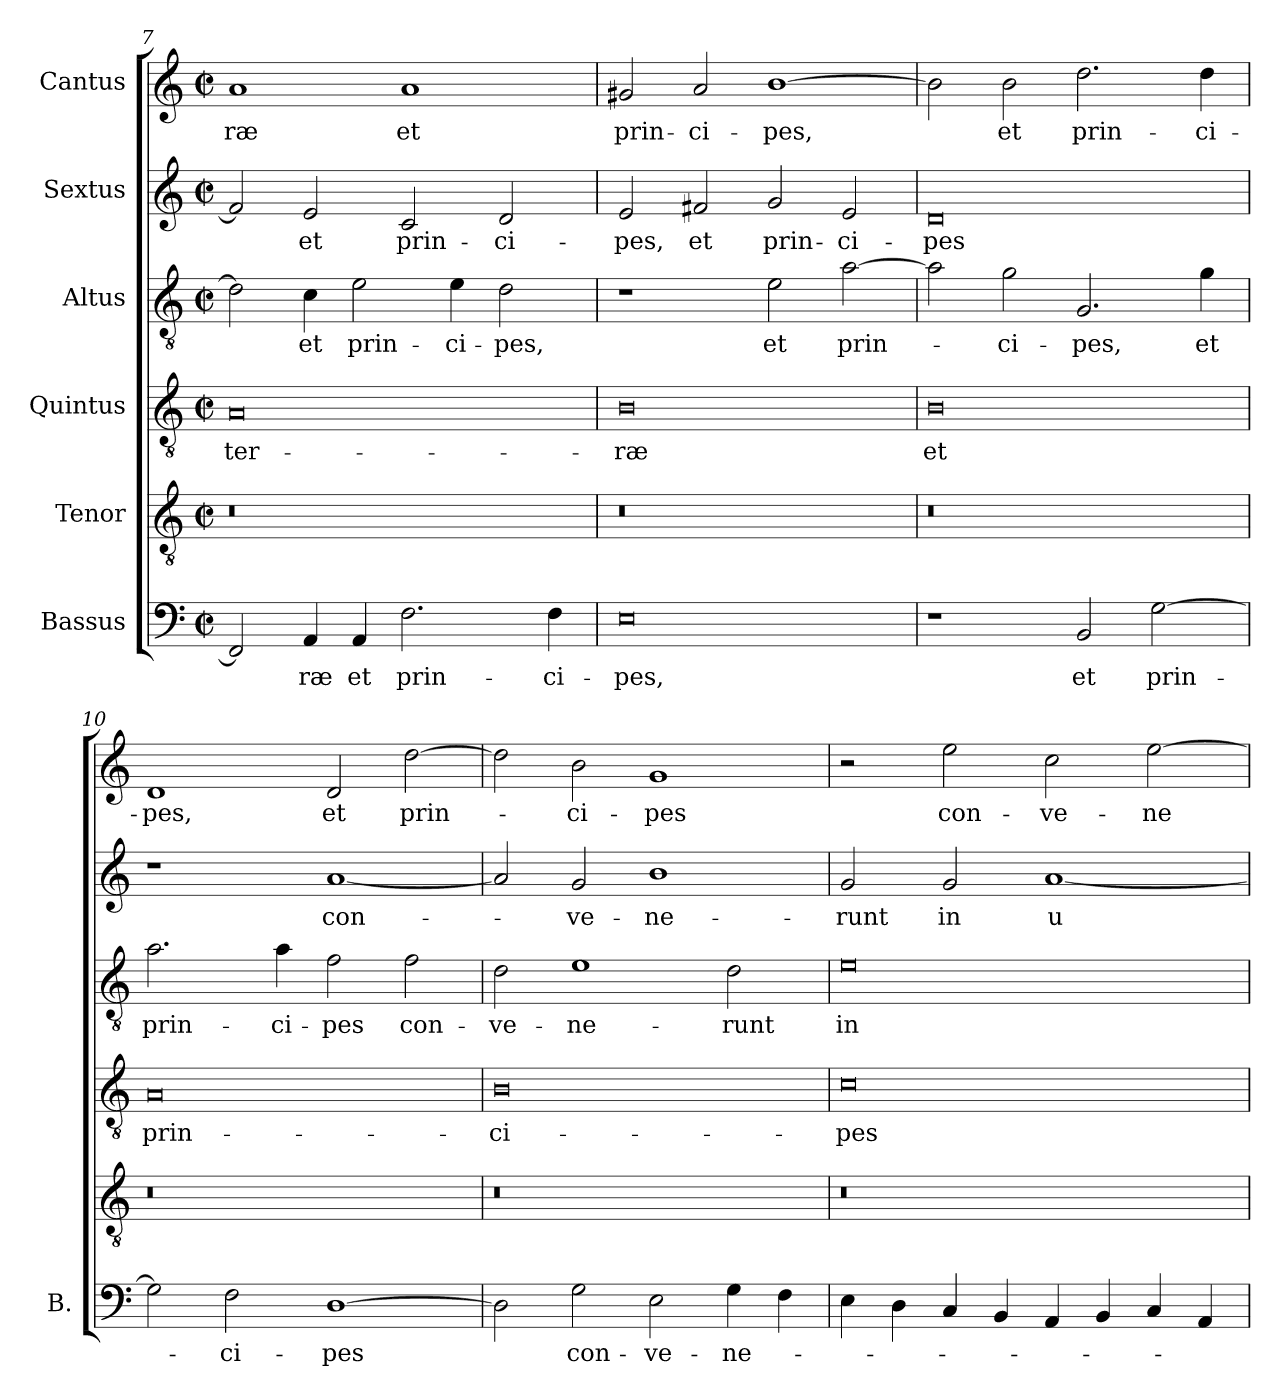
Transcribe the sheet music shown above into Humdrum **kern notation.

**kern	**text	**kern	**kern	**text	**kern	**text	**kern	**text	**kern	**text
*part6	*part6	*part5	*part4	*part4	*part3	*part3	*part2	*part2	*part1	*part1
*staff6	*staff6	*staff5	*staff4	*staff4	*staff3	*staff3	*staff2	*staff2	*staff1	*staff1
*I"Bassus	*	*I"Tenor	*I"Quintus	*	*I"Altus	*	*I"Sextus	*	*I"Cantus	*
*I'B.	*	*	*	*	*	*	*	*	*	*
*clefF4	*	*clefGv2	*clefGv2	*	*clefGv2	*	*clefG2	*	*clefG2	*
*k[]	*	*k[]	*k[]	*	*k[]	*	*k[]	*	*k[]	*
*C:	*	*C:	*C:	*	*C:	*	*C:	*	*C:	*
*M2/2	*	*M2/2	*M2/2	*	*M2/2	*	*M2/2	*	*M2/2	*
*met(c|)	*	*met(c|)	*met(c|)	*	*met(c|)	*	*met(c|)	*	*met(c|)	*
=7	=7	=7	=7	=7	=7	=7	=7	=7	=7	=7
!	!	!LO:N:vis=0	!	!	!	!	!	!	!	!
2FF/]	.	1r	0A/	ter-	2d\]	.	2f/]	.	1a/	-ræ
4AA/	-ræ	.	.	.	4c\	et	2e/	et	.	.
4AA/	et	.	.	.	2e\	prin-	.	.	.	.
2.F\	prin-	1ryy	.	.	.	.	2c/	prin-	1a/	et
.	.	.	.	.	4e\	-ci-	.	.	.	.
.	.	.	.	.	2d\	-pes,	2d/	-ci-	.	.
4F\	-ci-	.	.	.	.	.	.	.	.	.
=8	=8	=8	=8	=8	=8	=8	=8	=8	=8	=8
!	!	!LO:N:vis=0	!	!	!	!	!	!	!	!
0E\	-pes,	1r	0B\	-ræ	1r	.	2e/	-pes,	2g#X/	prin-
.	.	.	.	.	.	.	2f#X/	et	2a/	-ci-
.	.	1ryy	.	.	2e\	et	2g/	prin-	[1b\	-pes,
.	.	.	.	.	[2a\	prin-	2e/	-ci-	.	.
=9	=9	=9	=9	=9	=9	=9	=9	=9	=9	=9
!	!	!LO:N:vis=0	!	!	!	!	!	!	!	!
1r	.	1r	0B\	et	2a\]	.	0d/	-pes	2b\]	.
.	.	.	.	.	2g\	-ci-	.	.	2b\	et
2BB/	et	1ryy	.	.	2.G/	-pes,	.	.	2.dd\	prin-
[2G\	prin-	.	.	.	.	.	.	.	.	.
.	.	.	.	.	4g\	et	.	.	4dd\	-ci-
=10	=10	=10	=10	=10	=10	=10	=10	=10	=10	=10
!	!	!LO:N:vis=0	!	!	!	!	!	!	!	!
2G\]	.	1r	0A/	prin-	2.a\	prin-	1r	.	1d/	-pes,
2F\	-ci-	.	.	.	.	.	.	.	.	.
.	.	.	.	.	4a\	-ci-	.	.	.	.
[1D\	-pes	1ryy	.	.	2f\	-pes	[1a/	con-	2d/	et
.	.	.	.	.	2f\	con-	.	.	[2dd\	prin-
=11	=11	=11	=11	=11	=11	=11	=11	=11	=11	=11
!	!	!LO:N:vis=0	!	!	!	!	!	!	!	!
2D\]	.	1r	0B\	-ci-	2d\	-ve-	2a/]	.	2dd\]	.
2G\	con-	.	.	.	1e\	-ne-	2g/	-ve-	2b\	-ci-
2E\	-ve-	1ryy	.	.	.	.	1b\	-ne-	1g/	-pes
4G\	-ne-	.	.	.	2d\	-runt	.	.	.	.
4F\	.	.	.	.	.	.	.	.	.	.
=12	=12	=12	=12	=12	=12	=12	=12	=12	=12	=12
!	!	!LO:N:vis=0	!	!	!	!	!	!	!	!
4E\	.	1r	0c\	-pes	0e\	in	2g/	-runt	2r	.
4D\	.	.	.	.	.	.	.	.	.	.
4C/	.	.	.	.	.	.	2g/	in	2ee\	con-
4BB/	.	.	.	.	.	.	.	.	.	.
4AA/	.	1ryy	.	.	.	.	[1a/	u-	2cc\	-ve-
4BB/	.	.	.	.	.	.	.	.	.	.
4C/	.	.	.	.	.	.	.	.	[2ee\	-ne-
4AA/	.	.	.	.	.	.	.	.	.	.
=	=	=	=	=	=	=	=	=	=	=
*-	*-	*-	*-	*-	*-	*-	*-	*-	*-	*-
